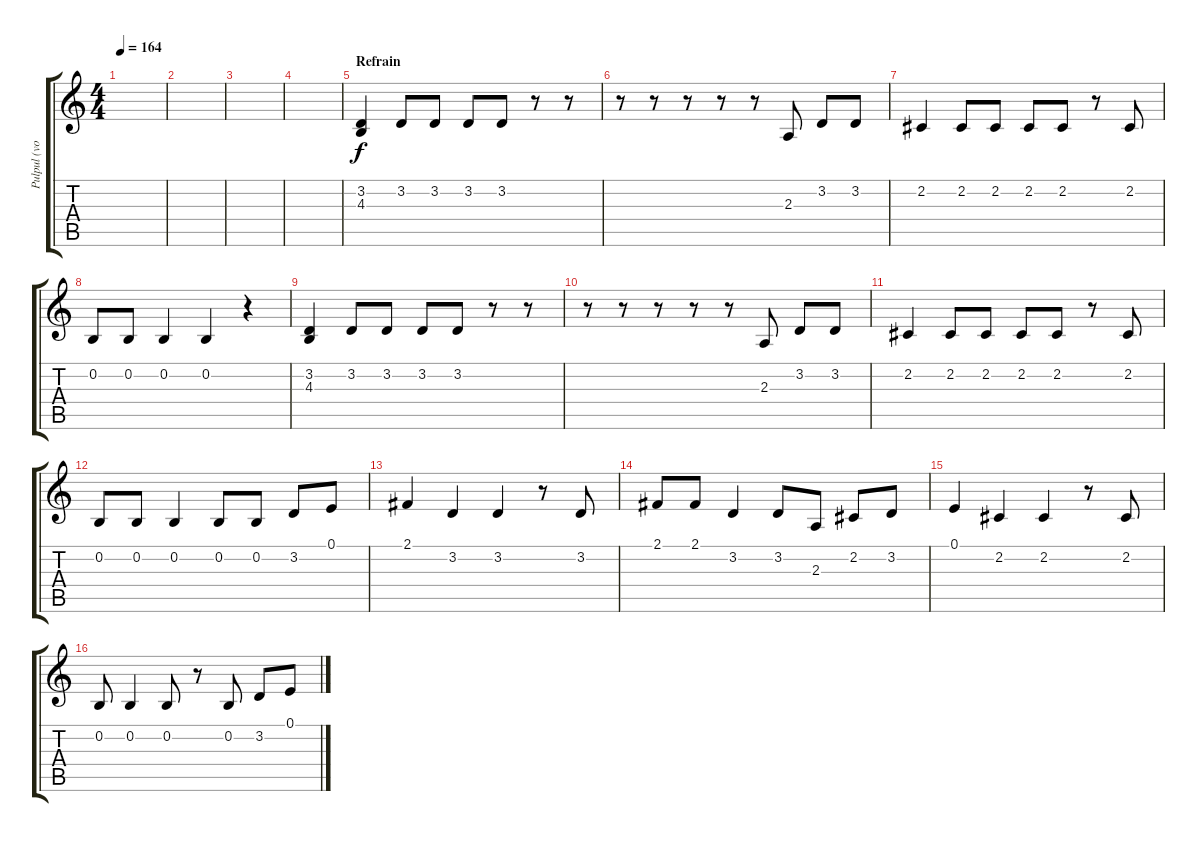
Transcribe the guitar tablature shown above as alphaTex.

\track ("Pulpul (voix)" "Pulpul (vo") {instrument clarinet}
\staff {score tabs}
\tuning (E4 B3 G3 D3 A2 E2) {hide}
\ts (4 4)
\tempo 164
\clef g2
\ks c
|
|
|
|
\section ("" "Refrain")
(3.2 4.3).4 3.2.8 3.2.8 3.2.8 3.2.8 r.8 r.8 |
r.8 r.8 r.8 r.8 r.8 2.3.8 3.2.8 3.2.8 |
2.2.4 2.2.8 2.2.8 2.2.8 2.2.8 r.8 2.2.8 |
0.2.8 0.2.8 0.2.4 0.2.4 r.4 |
(3.2 4.3).4 3.2.8 3.2.8 3.2.8 3.2.8 r.8 r.8 |
r.8 r.8 r.8 r.8 r.8 2.3.8 3.2.8 3.2.8 |
2.2.4 2.2.8 2.2.8 2.2.8 2.2.8 r.8 2.2.8 |
0.2.8 0.2.8 0.2.4 0.2.8 0.2.8 3.2.8 0.1.8 |
2.1.4 3.2.4 3.2.4 r.8 3.2.8 |
2.1.8 2.1.8 3.2.4 3.2.8 2.3.8 2.2.8 3.2.8 |
0.1.4 2.2.4 2.2.4 r.8 2.2.8 |
0.2.8 0.2.4 0.2.8 r.8 0.2.8 3.2.8 0.1.8
